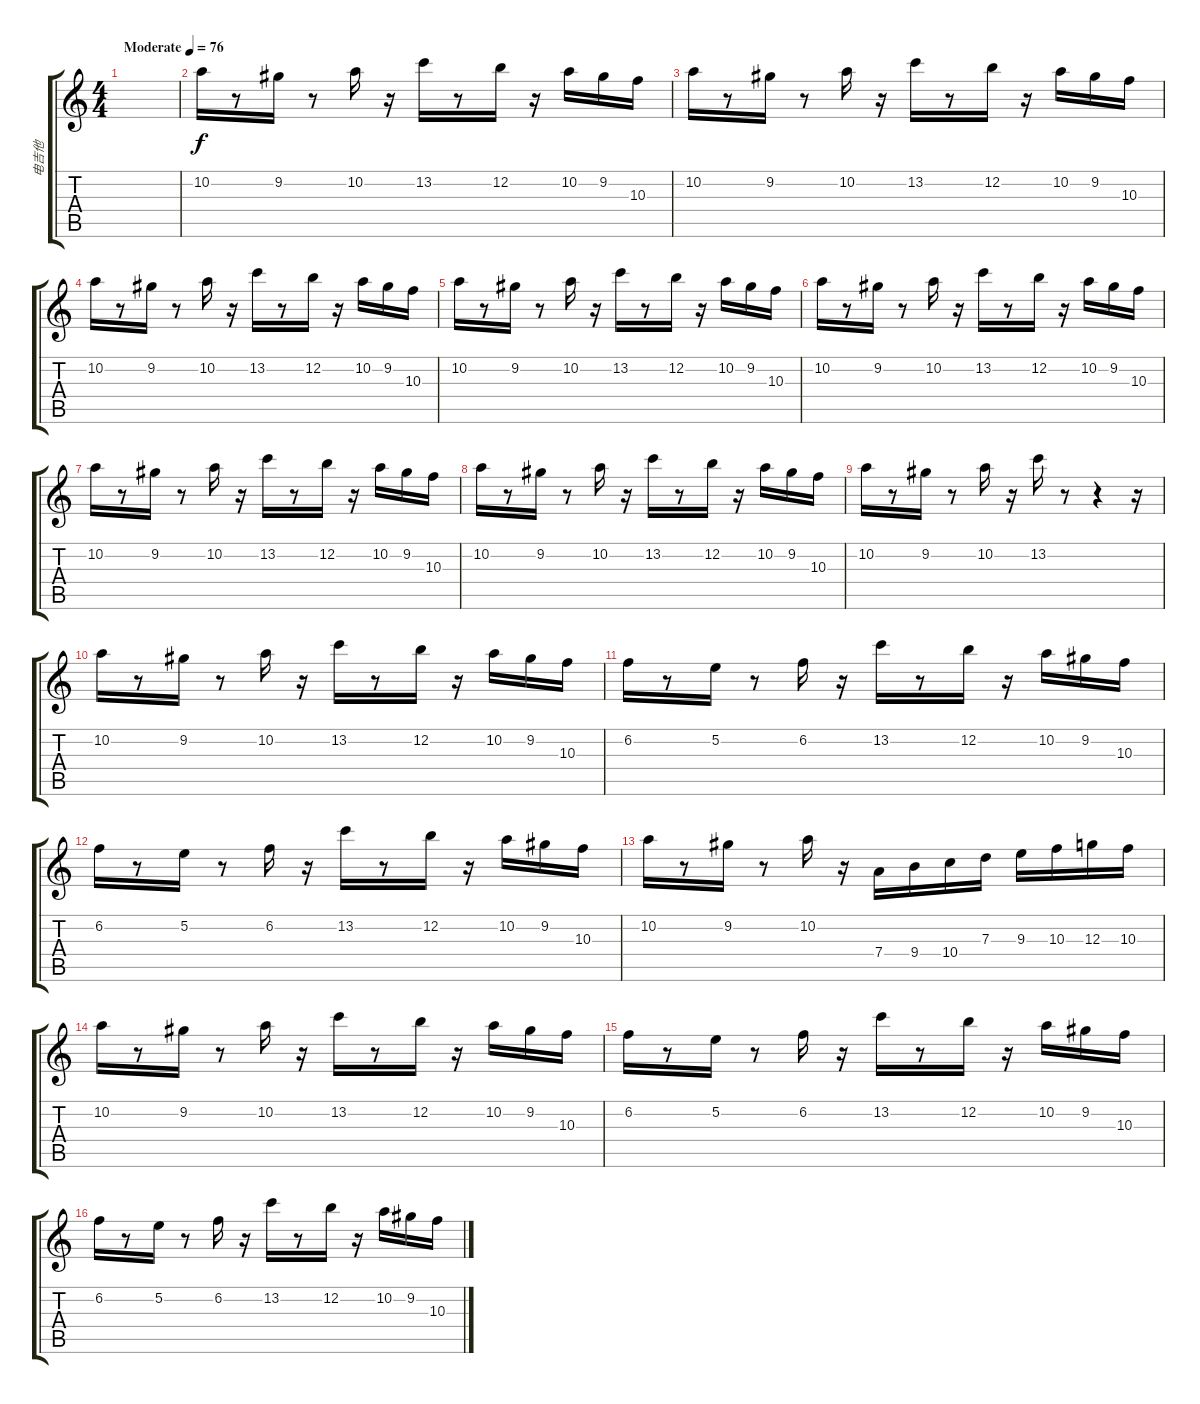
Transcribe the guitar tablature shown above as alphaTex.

\track ("电吉他" "电吉他") {instrument overdrivenguitar}
\staff {score tabs}
\tuning (E4 B3 G3 D3 A2 E2) {hide}
\ts (4 4)
\tempo (76 "Moderate")
\clef g2
\ks c
|
10.2.16 r.8 9.2.16 r.8 10.2.16 r.16 13.2.16 r.8 12.2.16 r.16 10.2.16 9.2.16 10.3.16 |
10.2.16 r.8 9.2.16 r.8 10.2.16 r.16 13.2.16 r.8 12.2.16 r.16 10.2.16 9.2.16 10.3.16 |
10.2.16 r.8 9.2.16 r.8 10.2.16 r.16 13.2.16 r.8 12.2.16 r.16 10.2.16 9.2.16 10.3.16 |
10.2.16 r.8 9.2.16 r.8 10.2.16 r.16 13.2.16 r.8 12.2.16 r.16 10.2.16 9.2.16 10.3.16 |
10.2.16 r.8 9.2.16 r.8 10.2.16 r.16 13.2.16 r.8 12.2.16 r.16 10.2.16 9.2.16 10.3.16 |
10.2.16 r.8 9.2.16 r.8 10.2.16 r.16 13.2.16 r.8 12.2.16 r.16 10.2.16 9.2.16 10.3.16 |
10.2.16 r.8 9.2.16 r.8 10.2.16 r.16 13.2.16 r.8 12.2.16 r.16 10.2.16 9.2.16 10.3.16 |
10.2.16 r.8 9.2.16 r.8 10.2.16 r.16 13.2.16 r.8 r.4 r.16 |
10.2.16 r.8 9.2.16 r.8 10.2.16 r.16 13.2.16 r.8 12.2.16 r.16 10.2.16 9.2.16 10.3.16 |
6.2.16 r.8 5.2.16 r.8 6.2.16 r.16 13.2.16 r.8 12.2.16 r.16 10.2.16 9.2.16 10.3.16 |
6.2.16 r.8 5.2.16 r.8 6.2.16 r.16 13.2.16 r.8 12.2.16 r.16 10.2.16 9.2.16 10.3.16 |
10.2.16 r.8 9.2.16 r.8 10.2.16 r.16 7.4.16 9.4.16 10.4.16 7.3.16 9.3.16 10.3.16 12.3.16 10.3.16 |
10.2.16 r.8 9.2.16 r.8 10.2.16 r.16 13.2.16 r.8 12.2.16 r.16 10.2.16 9.2.16 10.3.16 |
6.2.16 r.8 5.2.16 r.8 6.2.16 r.16 13.2.16 r.8 12.2.16 r.16 10.2.16 9.2.16 10.3.16 |
6.2.16 r.8 5.2.16 r.8 6.2.16 r.16 13.2.16 r.8 12.2.16 r.16 10.2.16 9.2.16 10.3.16
